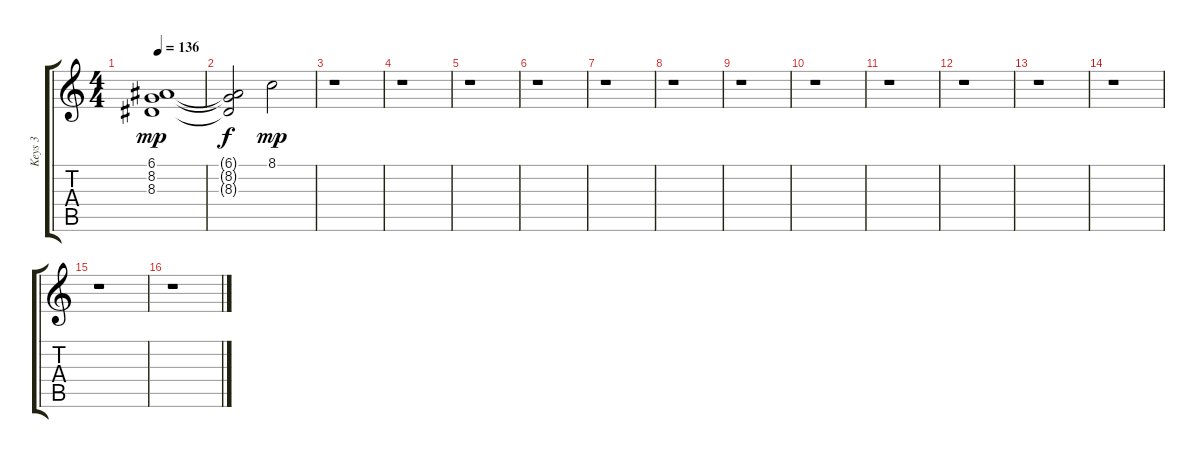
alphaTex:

\track ("Keys 3" "Keys 3") {instrument synthstrings1}
\staff {score tabs}
\tuning (E4 B3 G3 D3 A2 E2) {hide}
\ts (4 4)
\tempo 136
\clef g2
\ks c
(6.1 8.2 8.3).1{dy mp} |
(6.1{t} 8.2{t} 8.3{t}).2{dy f} 8.1.2{dy mp} |
r.1 |
r.1 |
r.1 |
r.1 |
r.1 |
r.1 |
r.1 |
r.1 |
r.1 |
r.1 |
r.1 |
r.1 |
r.1 |
r.1
